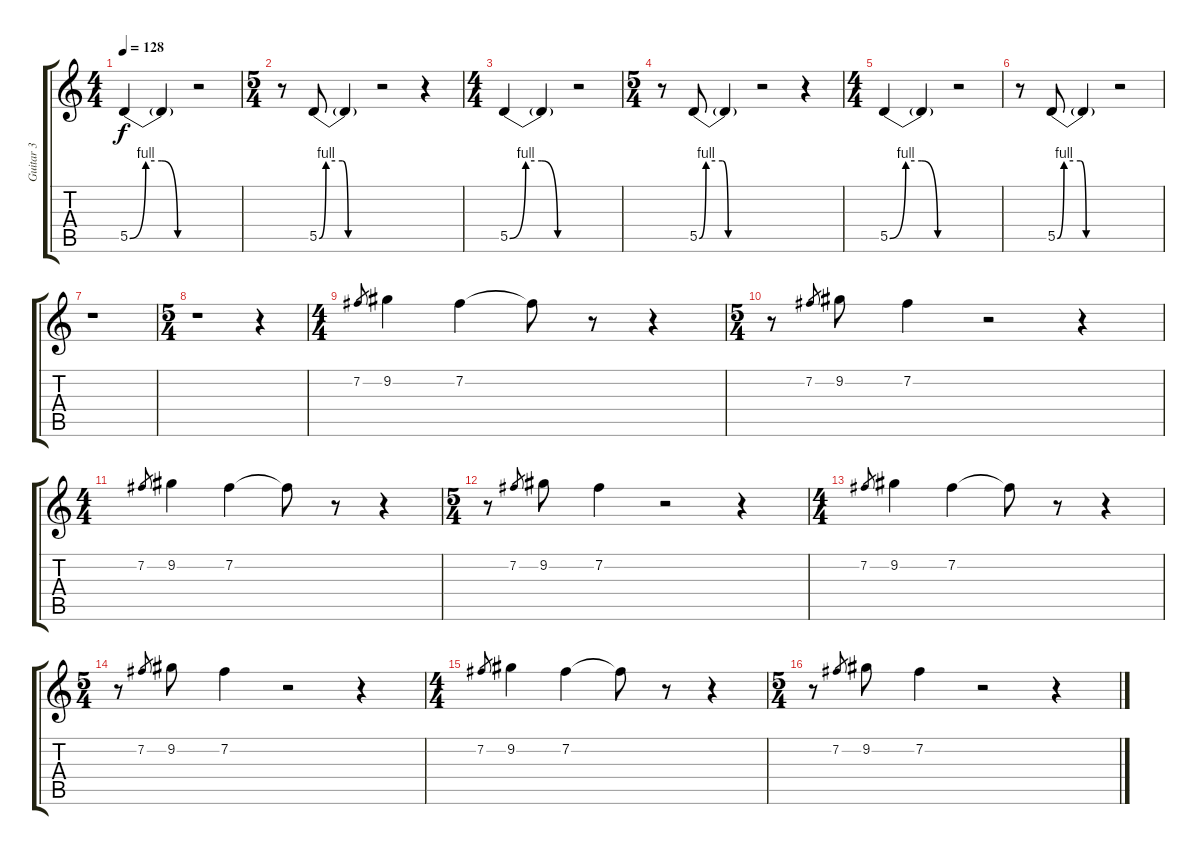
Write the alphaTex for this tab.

\track ("Guitar 3" "Guitar 3") {instrument overdrivenguitar}
\staff {score tabs}
\tuning (E4 B3 G3 D3 A2 E2) {hide}
\ts (4 4)
\tempo 128
\clef g2
\ks c
5.5{be (custom 0 0 15 4 30 4 45 0 60 0)}.4{dy f} 5.5{t}.4 r.2 |
\ts (5 4)
r.8 5.5{be (custom 0 0 7 4 24 4 30 0 45 0 60 0)}.8 5.5{t}.4 r.2 r.4 |
\ts (4 4)
5.5{be (custom 0 0 15 4 30 4 45 0 60 0)}.4 5.5{t}.4 r.2 |
\ts (5 4)
r.8 5.5{be (custom 0 0 7 4 24 4 30 0 45 0 60 0)}.8 5.5{t}.4 r.2 r.4 |
\ts (4 4)
5.5{be (custom 0 0 15 4 30 4 45 0 60 0)}.4 5.5{t}.4 r.2 |
r.8 5.5{be (custom 0 0 7 4 24 4 30 0 45 0 60 0)}.8 5.5{t}.4 r.2 |
r.1 |
\ts (5 4)
r.1 r.4 |
\ts (4 4)
7.2.8{gr} 9.2.4 7.2.4 7.2{t}.8 r.8 r.4 |
\ts (5 4)
r.8 7.2.8{gr} 9.2.8 7.2.4 r.2 r.4 |
\ts (4 4)
7.2.8{gr} 9.2.4 7.2.4 7.2{t}.8 r.8 r.4 |
\ts (5 4)
r.8 7.2.8{gr} 9.2.8 7.2.4 r.2 r.4 |
\ts (4 4)
7.2.8{gr} 9.2.4 7.2.4 7.2{t}.8 r.8 r.4 |
\ts (5 4)
r.8 7.2.8{gr} 9.2.8 7.2.4 r.2 r.4 |
\ts (4 4)
7.2.8{gr} 9.2.4 7.2.4 7.2{t}.8 r.8 r.4 |
\ts (5 4)
r.8 7.2.8{gr} 9.2.8 7.2.4 r.2 r.4
